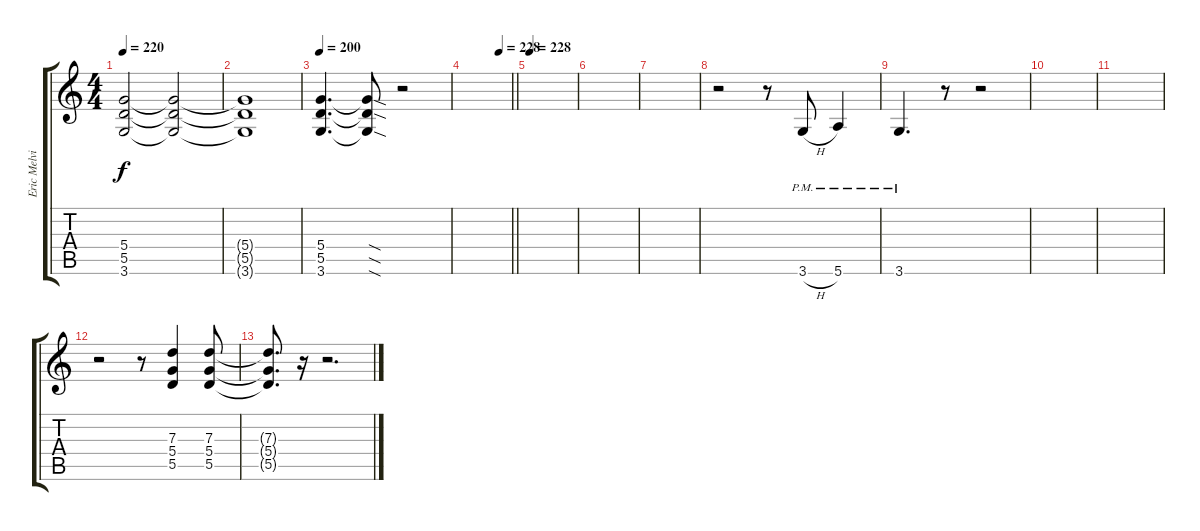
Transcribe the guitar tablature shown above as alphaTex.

\track ("Eric Melvin" "Eric Melvi") {instrument distortionguitar}
\staff {score tabs}
\tuning (E4 B3 G3 D3 A2 E2) {hide}
\ts (4 4)
\tempo 220
\clef g2
\ks c
(5.4{t} 5.5{t} 3.6{t}).2{dy f} (5.4{t} 5.5{t} 3.6{t}).2{volume 7} |
(5.4{t} 5.5{t} 3.6{t}).1 |
\tempo 200
(5.4 5.5 3.6).4{d volume 11} (5.4{sod t} 5.5{sod t} 3.6{sod t}).8 r.2 |
\tempo (228 0.75)
\barLineRight lightlight
|
\section ("" "")
\tempo 228
|
|
|
r.2 r.8 3.6{h pm}.8 5.6{pm}.4 |
3.6{pm}.4{d} r.8 r.2 |
|
|
r.2 r.8 (7.3 5.4 5.5).4 (7.3 5.4 5.5).8 |
(7.3{t} 5.4{t} 5.5{t}).8{d} r.16 r.2{d}
